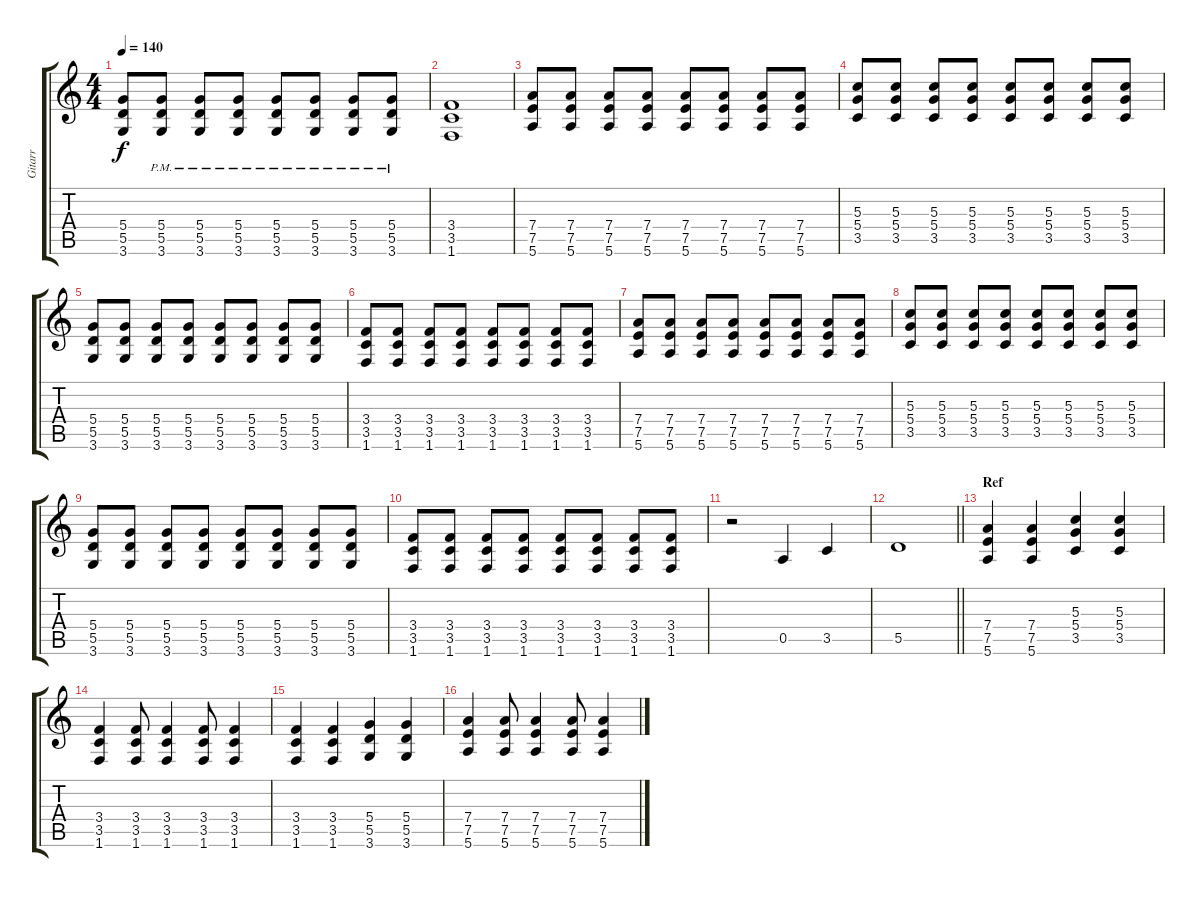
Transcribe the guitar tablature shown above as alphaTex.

\track ("Gitarr" "Gitarr") {instrument distortionguitar}
\staff {score tabs}
\tuning (E4 B3 G3 D3 A2 E2) {hide}
\ts (4 4)
\tempo 140
\clef g2
\ks c
(5.4 5.5 3.6).8{dy f} (5.4{pm} 5.5{pm} 3.6{pm}).8 (5.4{pm} 5.5{pm} 3.6{pm}).8 (5.4{pm} 5.5{pm} 3.6{pm}).8 (5.4{pm} 5.5{pm} 3.6{pm}).8 (5.4{pm} 5.5{pm} 3.6{pm}).8 (5.4{pm} 5.5{pm} 3.6{pm}).8 (5.4{pm} 5.5{pm} 3.6{pm}).8 |
(3.4 3.5 1.6).1 |
(7.4 7.5 5.6).8 (7.4 7.5 5.6).8 (7.4 7.5 5.6).8 (7.4 7.5 5.6).8 (7.4 7.5 5.6).8 (7.4 7.5 5.6).8 (7.4 7.5 5.6).8 (7.4 7.5 5.6).8 |
(5.3 5.4 3.5).8 (5.3 5.4 3.5).8 (5.3 5.4 3.5).8 (5.3 5.4 3.5).8 (5.3 5.4 3.5).8 (5.3 5.4 3.5).8 (5.3 5.4 3.5).8 (5.3 5.4 3.5).8 |
(5.4 5.5 3.6).8 (5.4 5.5 3.6).8 (5.4 5.5 3.6).8 (5.4 5.5 3.6).8 (5.4 5.5 3.6).8 (5.4 5.5 3.6).8 (5.4 5.5 3.6).8 (5.4 5.5 3.6).8 |
(3.4 3.5 1.6).8 (3.4 3.5 1.6).8 (3.4 3.5 1.6).8 (3.4 3.5 1.6).8 (3.4 3.5 1.6).8 (3.4 3.5 1.6).8 (3.4 3.5 1.6).8 (3.4 3.5 1.6).8 |
(7.4 7.5 5.6).8 (7.4 7.5 5.6).8 (7.4 7.5 5.6).8 (7.4 7.5 5.6).8 (7.4 7.5 5.6).8 (7.4 7.5 5.6).8 (7.4 7.5 5.6).8 (7.4 7.5 5.6).8 |
(5.3 5.4 3.5).8 (5.3 5.4 3.5).8 (5.3 5.4 3.5).8 (5.3 5.4 3.5).8 (5.3 5.4 3.5).8 (5.3 5.4 3.5).8 (5.3 5.4 3.5).8 (5.3 5.4 3.5).8 |
(5.4 5.5 3.6).8 (5.4 5.5 3.6).8 (5.4 5.5 3.6).8 (5.4 5.5 3.6).8 (5.4 5.5 3.6).8 (5.4 5.5 3.6).8 (5.4 5.5 3.6).8 (5.4 5.5 3.6).8 |
(3.4 3.5 1.6).8 (3.4 3.5 1.6).8 (3.4 3.5 1.6).8 (3.4 3.5 1.6).8 (3.4 3.5 1.6).8 (3.4 3.5 1.6).8 (3.4 3.5 1.6).8 (3.4 3.5 1.6).8 |
r.2 0.5.4 3.5.4 |
\barLineRight lightlight
5.5.1 |
\section ("" "Ref")
(7.4 7.5 5.6).4 (7.4 7.5 5.6).4 (5.3 5.4 3.5).4 (5.3 5.4 3.5).4 |
(3.4 3.5 1.6).4 (3.4 3.5 1.6).8 (3.4 3.5 1.6).4 (3.4 3.5 1.6).8 (3.4 3.5 1.6).4 |
(3.4 3.5 1.6).4 (3.4 3.5 1.6).4 (5.4 5.5 3.6).4 (5.4 5.5 3.6).4 |
(7.4 7.5 5.6).4 (7.4 7.5 5.6).8 (7.4 7.5 5.6).4 (7.4 7.5 5.6).8 (7.4 7.5 5.6).4
